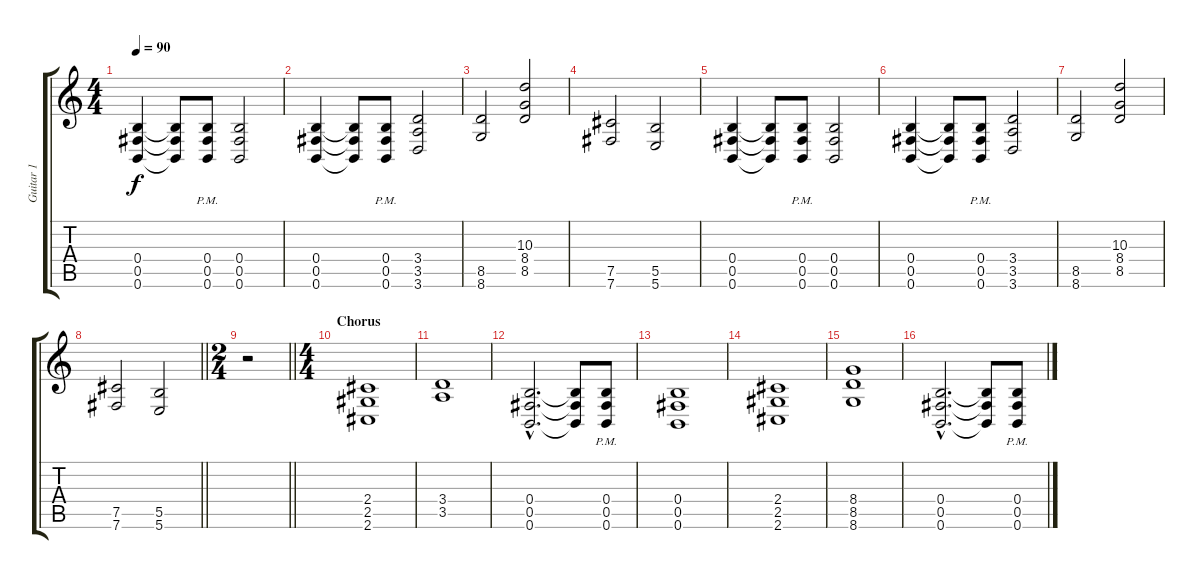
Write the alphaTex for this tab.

\track ("Guitar 1" "Guitar 1") {instrument distortionguitar}
\staff {score tabs}
\tuning (Db4 Ab3 E3 B2 Gb2 B1) {hide}
\ts (4 4)
\tempo 90
\clef g2
\ks c
(0.4 0.5 0.6).4{dy f} (0.4{t} 0.5{t} 0.6{t}).8 (0.4{pm} 0.5{pm} 0.6{pm}).8 (0.4 0.5 0.6).2 |
(0.4 0.5 0.6).4 (0.4{t} 0.5{t} 0.6{t}).8 (0.4{pm} 0.5{pm} 0.6{pm}).8 (3.4 3.5 3.6).2 |
(8.5 8.6).2 (10.3 8.4 8.5).2 |
(7.5 7.6).2 (5.5 5.6).2 |
(0.4 0.5 0.6).4 (0.4{t} 0.5{t} 0.6{t}).8 (0.4{pm} 0.5{pm} 0.6{pm}).8 (0.4 0.5 0.6).2 |
(0.4 0.5 0.6).4 (0.4{t} 0.5{t} 0.6{t}).8 (0.4{pm} 0.5{pm} 0.6{pm}).8 (3.4 3.5 3.6).2 |
(8.5 8.6).2 (10.3 8.4 8.5).2 |
\barLineRight lightlight
(7.5 7.6).2 (5.5 5.6).2 |
\ts (2 4)
\section ("" "")
\barLineRight lightlight
r.2 |
\ts (4 4)
\section ("" "Chorus")
(2.4 2.5 2.6).1 |
(3.4 3.5).1 |
(0.4{hac} 0.5{hac} 0.6{hac}).2{d} (0.4{t} 0.5{t} 0.6{t}).8 (0.4{pm} 0.5{pm} 0.6{pm}).8 |
(0.4 0.5 0.6).1 |
(2.4 2.5 2.6).1 |
(8.4 8.5 8.6).1 |
(0.4{hac} 0.5{hac} 0.6{hac}).2{d} (0.4{t} 0.5{t} 0.6{t}).8 (0.4{pm} 0.5{pm} 0.6{pm}).8
